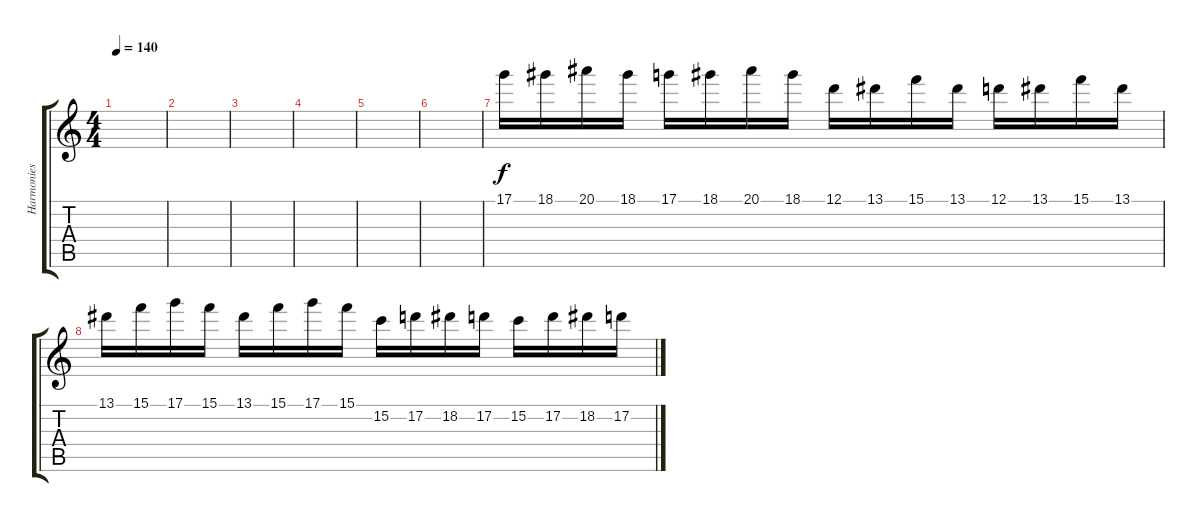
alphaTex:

\track ("Harmonies" "Harmonies") {instrument distortionguitar}
\staff {score tabs}
\tuning (D4 A3 F3 C3 G2 C2) {hide}
\ts (4 4)
\tempo 140
\clef g2
\ks c
|
|
|
|
|
|
17.1.16{balance 16 instrument distortionguitar} 18.1.16 20.1.16 18.1.16 17.1.16 18.1.16 20.1.16 18.1.16 12.1.16 13.1.16 15.1.16 13.1.16 12.1.16 13.1.16 15.1.16 13.1.16 |
13.1.16 15.1.16 17.1.16 15.1.16 13.1.16 15.1.16 17.1.16 15.1.16 15.2.16 17.2.16 18.2.16 17.2.16 15.2.16 17.2.16 18.2.16 17.2.16
